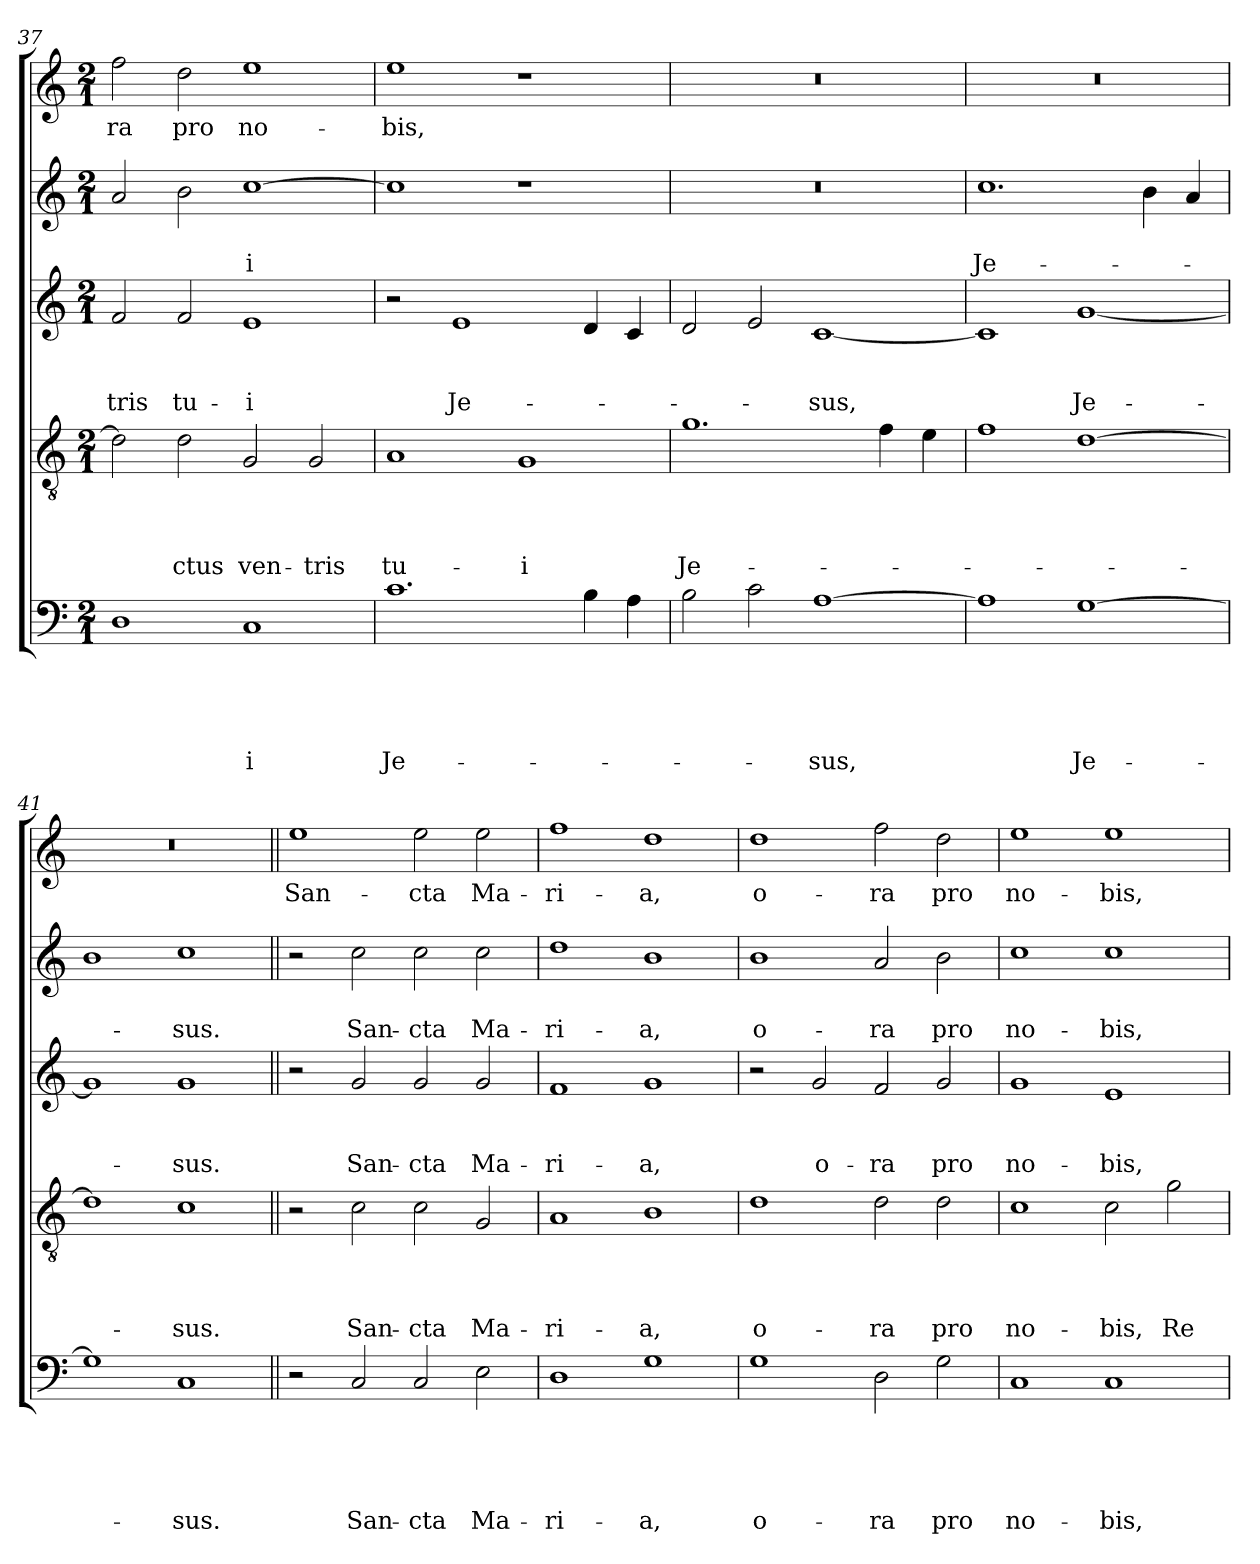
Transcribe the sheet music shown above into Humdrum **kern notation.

**kern	**text	**text	**text	**text	**text	**kern	**text	**text	**text	**text	**kern	**text	**text	**text	**kern	**text	**text	**kern	**text
*part5	*part5	*part5	*part5	*part5	*part5	*part4	*part4	*part4	*part4	*part4	*part3	*part3	*part3	*part3	*part2	*part2	*part2	*part1	*part1
*staff5	*staff5	*staff5	*staff5	*staff5	*staff5	*staff4	*staff4	*staff4	*staff4	*staff4	*staff3	*staff3	*staff3	*staff3	*staff2	*staff2	*staff2	*staff1	*staff1
*clefF4	*	*	*	*	*	*clefGv2	*	*	*	*	*clefG2	*	*	*	*clefG2	*	*	*clefG2	*
*k[]	*	*	*	*	*	*k[]	*	*	*	*	*k[]	*	*	*	*k[]	*	*	*k[]	*
*C:	*	*	*	*	*	*C:	*	*	*	*	*C:	*	*	*	*C:	*	*	*C:	*
*M2/1	*	*	*	*	*	*M2/1	*	*	*	*	*M2/1	*	*	*	*M2/1	*	*	*M2/1	*
=37	=37	=37	=37	=37	=37	=37	=37	=37	=37	=37	=37	=37	=37	=37	=37	=37	=37	=37	=37
!	!	!	!	!	!	!	!	!	!	!	!	!	!	!LO:LY:b	!	!	!	!	!LO:LY:b
1D	.	.	.	.	.	2d\]	.	.	.	.	2f/	.	.	-tris	2a/	.	.	2ff\	-ra
!	!	!	!	!	!	!	!	!	!	!LO:LY:b	!	!	!	!LO:LY:b	!	!	!	!	!LO:LY:b
.	.	.	.	.	.	2d\	.	.	.	-ctus	2f/	.	.	tu-	2b\	.	.	2dd\	pro
!	!	!	!	!	!LO:LY:b	!	!	!	!	!LO:LY:b	!	!	!	!LO:LY:b	!	!	!LO:LY:b	!	!LO:LY:b
1C	.	.	.	.	-i	2G/	.	.	.	ven-	1e	.	.	-i	[1cc	.	-i	1ee	no-
!	!	!	!	!	!	!	!	!	!	!LO:LY:b	!	!	!	!	!	!	!	!	!
.	.	.	.	.	.	2G/	.	.	.	-tris	.	.	.	.	.	.	.	.	.
=38	=38	=38	=38	=38	=38	=38	=38	=38	=38	=38	=38	=38	=38	=38	=38	=38	=38	=38	=38
!	!	!	!	!	!LO:LY:b	!	!	!	!	!LO:LY:b	!	!	!	!	!	!	!	!	!LO:LY:b
1.c	.	.	.	.	Je-	1A	.	.	.	tu-	2r	.	.	.	1cc]	.	.	1ee	-bis,
!	!	!	!	!	!	!	!	!	!	!	!	!	!	!LO:LY:b	!	!	!	!	!
.	.	.	.	.	.	.	.	.	.	.	1e	.	.	Je-	.	.	.	.	.
!	!	!	!	!	!	!	!	!	!	!LO:LY:b	!	!	!	!	!	!	!	!	!
.	.	.	.	.	.	1G	.	.	.	-i	.	.	.	.	1r	.	.	1r	.
4B\	.	.	.	.	.	.	.	.	.	.	4d/	.	.	.	.	.	.	.	.
4A\	.	.	.	.	.	.	.	.	.	.	4c/	.	.	.	.	.	.	.	.
=39	=39	=39	=39	=39	=39	=39	=39	=39	=39	=39	=39	=39	=39	=39	=39	=39	=39	=39	=39
!	!	!	!	!	!	!	!	!	!	!LO:LY:b	!	!	!	!	!	!	!	!	!
2B\	.	.	.	.	.	1.g	.	.	.	Je-	2d/	.	.	.	0r	.	.	0r	.
2c\	.	.	.	.	.	.	.	.	.	.	2e/	.	.	.	.	.	.	.	.
!	!	!	!	!	!LO:LY:b	!	!	!	!	!	!	!	!	!LO:LY:b	!	!	!	!	!
[1A	.	.	.	.	-sus,	.	.	.	.	.	[1c	.	.	-sus,	.	.	.	.	.
.	.	.	.	.	.	4f\	.	.	.	.	.	.	.	.	.	.	.	.	.
.	.	.	.	.	.	4e\	.	.	.	.	.	.	.	.	.	.	.	.	.
=40	=40	=40	=40	=40	=40	=40	=40	=40	=40	=40	=40	=40	=40	=40	=40	=40	=40	=40	=40
!	!	!	!	!	!	!	!	!	!	!	!	!	!	!	!	!	!LO:LY:b	!	!
1A]	.	.	.	.	.	1f	.	.	.	.	1c]	.	.	.	1.cc	.	Je-	0r	.
!	!	!	!	!	!LO:LY:b	!	!	!	!	!	!	!	!	!LO:LY:b	!	!	!	!	!
[1G	.	.	.	.	Je-	[1d	.	.	.	.	[1g	.	.	Je-	.	.	.	.	.
.	.	.	.	.	.	.	.	.	.	.	.	.	.	.	4b\	.	.	.	.
.	.	.	.	.	.	.	.	.	.	.	.	.	.	.	4a/	.	.	.	.
=41	=41	=41	=41	=41	=41	=41	=41	=41	=41	=41	=41	=41	=41	=41	=41	=41	=41	=41	=41
1G]	.	.	.	.	.	1d]	.	.	.	.	1g]	.	.	.	1b	.	.	0r	.
!	!	!	!	!	!LO:LY:b	!	!	!	!	!LO:LY:b	!	!	!	!LO:LY:b	!	!	!LO:LY:b	!	!
1C	.	.	.	.	-sus.	1c	.	.	.	-sus.	1g	.	.	-sus.	1cc	.	-sus.	.	.
!!LO:PB:g=z
=42||	=42||	=42||	=42||	=42||	=42||	=42||	=42||	=42||	=42||	=42||	=42||	=42||	=42||	=42||	=42||	=42||	=42||	=42||	=42||
!	!	!	!	!	!	!	!	!	!	!	!	!	!	!	!	!	!	!	!LO:LY:b
2r	.	.	.	.	.	2r	.	.	.	.	2r	.	.	.	2r	.	.	1ee	San-
!	!	!	!	!	!LO:LY:b	!	!	!	!	!LO:LY:b	!	!	!	!LO:LY:b	!	!	!LO:LY:b	!	!
2C/	.	.	.	.	San-	2c\	.	.	.	San-	2g/	.	.	San-	2cc\	.	San-	.	.
!	!	!	!	!	!LO:LY:b	!	!	!	!	!LO:LY:b	!	!	!	!LO:LY:b	!	!	!LO:LY:b	!	!LO:LY:b
2C/	.	.	.	.	-cta	2c\	.	.	.	-cta	2g/	.	.	-cta	2cc\	.	-cta	2ee\	-cta
!	!	!	!	!	!LO:LY:b	!	!	!	!	!LO:LY:b	!	!	!	!LO:LY:b	!	!	!LO:LY:b	!	!LO:LY:b
2E\	.	.	.	.	Ma-	2G/	.	.	.	Ma-	2g/	.	.	Ma-	2cc\	.	Ma-	2ee\	Ma-
=43	=43	=43	=43	=43	=43	=43	=43	=43	=43	=43	=43	=43	=43	=43	=43	=43	=43	=43	=43
!	!	!	!	!	!LO:LY:b	!	!	!	!	!LO:LY:b	!	!	!	!LO:LY:b	!	!	!LO:LY:b	!	!LO:LY:b
1D	.	.	.	.	-ri-	1A	.	.	.	-ri-	1f	.	.	-ri-	1dd	.	-ri-	1ff	-ri-
!	!	!	!	!	!LO:LY:b	!	!	!	!	!LO:LY:b	!	!	!	!LO:LY:b	!	!	!LO:LY:b	!	!LO:LY:b
1G	.	.	.	.	-a,	1B	.	.	.	-a,	1g	.	.	-a,	1b	.	-a,	1dd	-a,
=44	=44	=44	=44	=44	=44	=44	=44	=44	=44	=44	=44	=44	=44	=44	=44	=44	=44	=44	=44
!	!	!	!	!	!LO:LY:b	!	!	!	!	!LO:LY:b	!	!	!	!	!	!	!LO:LY:b	!	!LO:LY:b
1G	.	.	.	.	o-	1d	.	.	.	o-	2r	.	.	.	1b	.	o-	1dd	o-
!	!	!	!	!	!	!	!	!	!	!	!	!	!	!LO:LY:b	!	!	!	!	!
.	.	.	.	.	.	.	.	.	.	.	2g/	.	.	o-	.	.	.	.	.
!	!	!	!	!	!LO:LY:b	!	!	!	!	!LO:LY:b	!	!	!	!LO:LY:b	!	!	!LO:LY:b	!	!LO:LY:b
2D\	.	.	.	.	-ra	2d\	.	.	.	-ra	2f/	.	.	-ra	2a/	.	-ra	2ff\	-ra
!	!	!	!	!	!LO:LY:b	!	!	!	!	!LO:LY:b	!	!	!	!LO:LY:b	!	!	!LO:LY:b	!	!LO:LY:b
2G\	.	.	.	.	pro	2d\	.	.	.	pro	2g/	.	.	pro	2b\	.	pro	2dd\	pro
=45	=45	=45	=45	=45	=45	=45	=45	=45	=45	=45	=45	=45	=45	=45	=45	=45	=45	=45	=45
!	!	!	!	!	!LO:LY:b	!	!	!	!	!LO:LY:b	!	!	!	!LO:LY:b	!	!	!LO:LY:b	!	!LO:LY:b
1C	.	.	.	.	no-	1c	.	.	.	no-	1g	.	.	no-	1cc	.	no-	1ee	no-
!	!	!	!	!	!LO:LY:b	!	!	!	!	!LO:LY:b	!	!	!	!LO:LY:b	!	!	!LO:LY:b	!	!LO:LY:b
1C	.	.	.	.	-bis,	2c\	.	.	.	-bis,	1e	.	.	-bis,	1cc	.	-bis,	1ee	-bis,
!	!	!	!	!	!	!	!	!	!	!LO:LY:b	!	!	!	!	!	!	!	!	!
.	.	.	.	.	.	2g\	.	.	.	Re-	.	.	.	.	.	.	.	.	.
=	=	=	=	=	=	=	=	=	=	=	=	=	=	=	=	=	=	=	=
*-	*-	*-	*-	*-	*-	*-	*-	*-	*-	*-	*-	*-	*-	*-	*-	*-	*-	*-	*-
